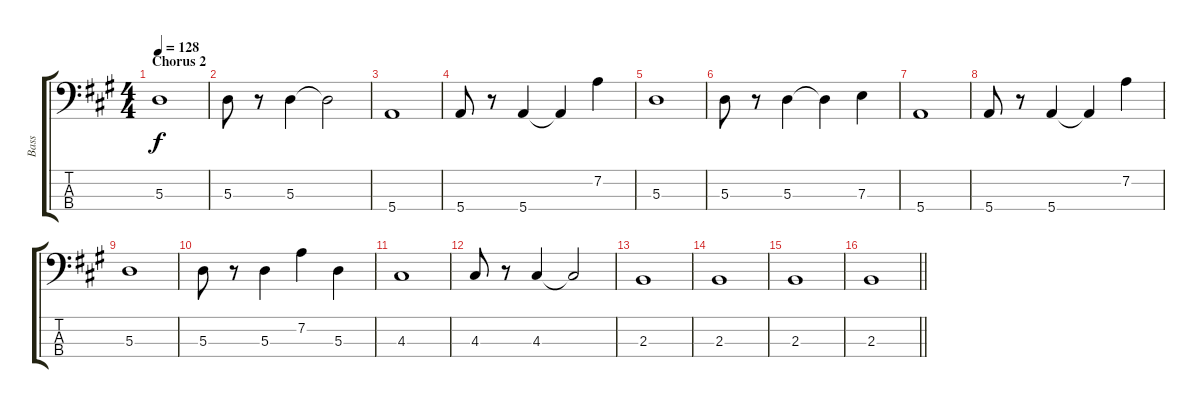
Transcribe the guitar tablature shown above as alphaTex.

\track ("Bass" "Bass") {instrument electricbassfinger}
\staff {score tabs}
\tuning (G2 D2 A1 E1) {hide}
\ts (4 4)
\section ("" "Chorus 2")
\tempo 128
\clef f4
\ks f#minor
5.3.1{dy f} |
5.3.8 r.8 5.3.4 5.3{t}.2 |
5.4.1 |
5.4.8 r.8 5.4.4 5.4{t}.4 7.2.4 |
5.3.1 |
5.3.8 r.8 5.3.4 5.3{t}.4 7.3.4 |
5.4.1 |
5.4.8 r.8 5.4.4 5.4{t}.4 7.2.4 |
5.3.1 |
5.3.8 r.8 5.3.4 7.2.4 5.3.4 |
4.3.1 |
4.3.8 r.8 4.3.4 4.3{t}.2 |
2.3.1 |
2.3.1 |
2.3.1 |
\barLineRight lightlight
2.3.1
